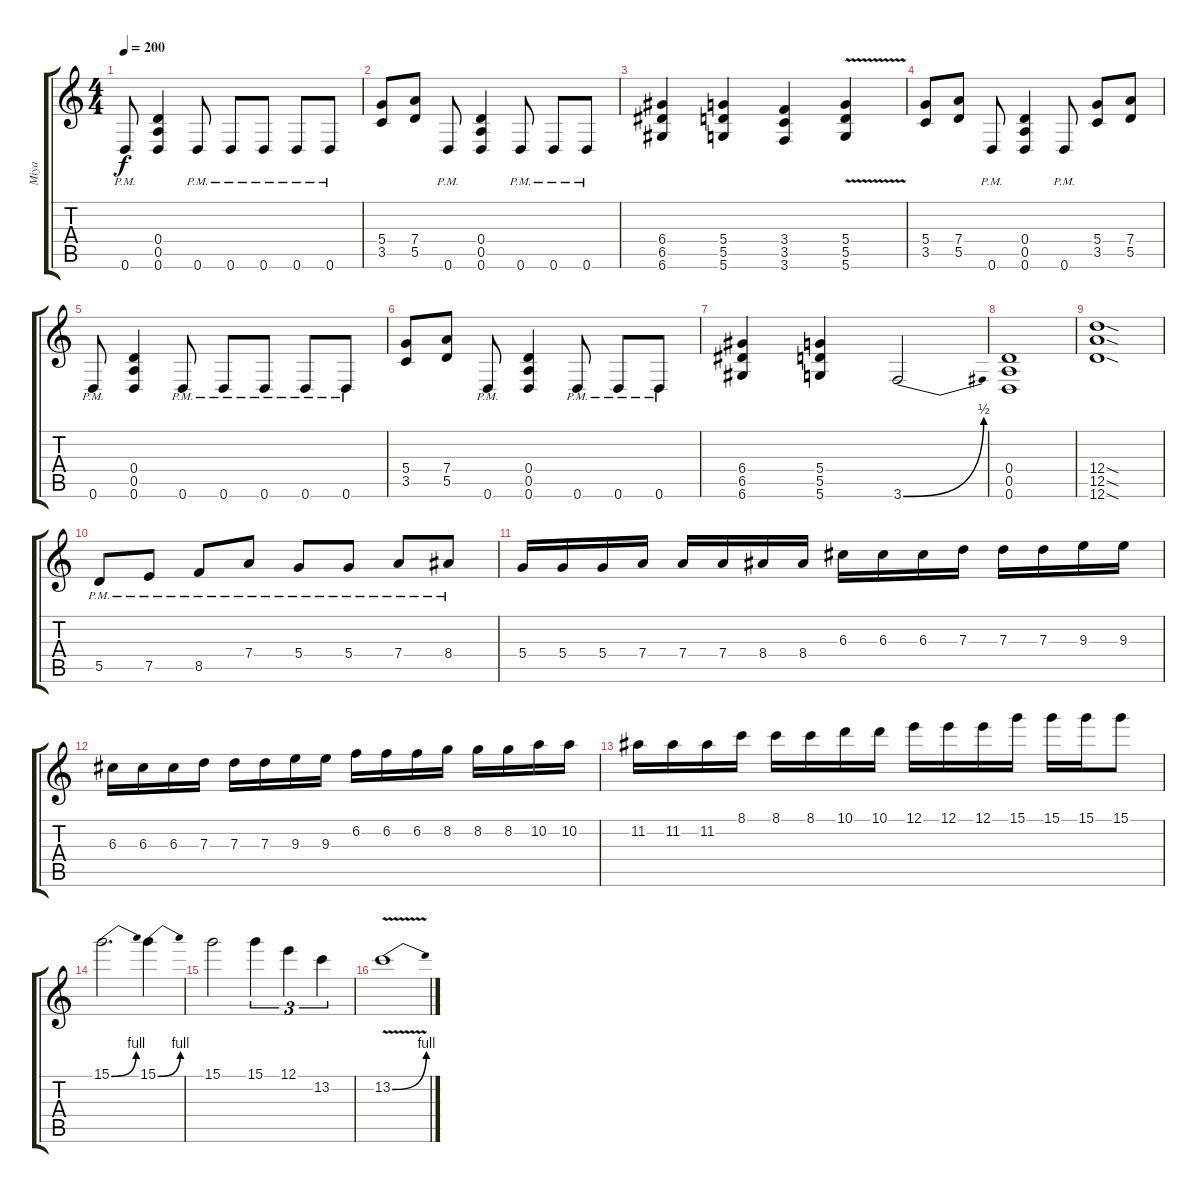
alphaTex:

\track ("Miya" "Miya") {instrument overdrivenguitar}
\staff {score tabs}
\tuning (E4 B3 G3 D3 A2 D2) {hide}
\ts (4 4)
\tempo 200
\clef g2
\ks c
0.6{pm}.8{dy f} (0.4 0.5 0.6).4 0.6{pm}.8 0.6{pm}.8 0.6{pm}.8 0.6{pm}.8 0.6{pm}.8 |
(5.4 3.5).8 (7.4 5.5).8 0.6{pm}.8 (0.4 0.5 0.6).4 0.6{pm}.8 0.6{pm}.8 0.6{pm}.8 |
(6.4 6.5 6.6).4 (5.4 5.5 5.6).4 (3.4 3.5 3.6).4 (5.4 5.5{v} 5.6).4 |
(5.4 3.5).8 (7.4 5.5).8 0.6{pm}.8 (0.4 0.5 0.6).4 0.6{pm}.8 (5.4 3.5).8 (7.4 5.5).8 |
0.6{pm}.8 (0.4 0.5 0.6).4 0.6{pm}.8 0.6{pm}.8 0.6{pm}.8 0.6{pm}.8 0.6{pm}.8 |
(5.4 3.5).8 (7.4 5.5).8 0.6{pm}.8 (0.4 0.5 0.6).4 0.6{pm}.8 0.6{pm}.8 0.6{pm}.8 |
(6.4 6.5 6.6).4 (5.4 5.5 5.6).4 3.6{be (bend 0 0 60 2)}.2 |
(0.4 0.5 0.6).1 |
(12.4{sod} 12.5{sod} 12.6{sod}).1 |
5.5{pm}.8 7.5{pm}.8 8.5{pm}.8 7.4{pm}.8 5.4{pm}.8 5.4{pm}.8 7.4{pm}.8 8.4{pm}.8 |
5.4.16 5.4.16 5.4.16 7.4.16 7.4.16 7.4.16 8.4.16 8.4.16 6.3.16 6.3.16 6.3.16 7.3.16 7.3.16 7.3.16 9.3.16 9.3.16 |
6.3.16 6.3.16 6.3.16 7.3.16 7.3.16 7.3.16 9.3.16 9.3.16 6.2.16 6.2.16 6.2.16 8.2.16 8.2.16 8.2.16 10.2.16 10.2.16 |
11.2.16 11.2.16 11.2.16 8.1.16 8.1.16 8.1.16 10.1.16 10.1.16 12.1.16 12.1.16 12.1.16 15.1.16 15.1.16 15.1.16 15.1.8 |
15.1{be (bend 0 0 60 4)}.2{d} 15.1{be (bend 0 0 60 4)}.4 |
15.1.2 15.1.4{tu (3 2)} 12.1.4{tu (3 2)} 13.2.4{tu (3 2)} |
13.2{be (bend 0 0 60 4) v}.1
